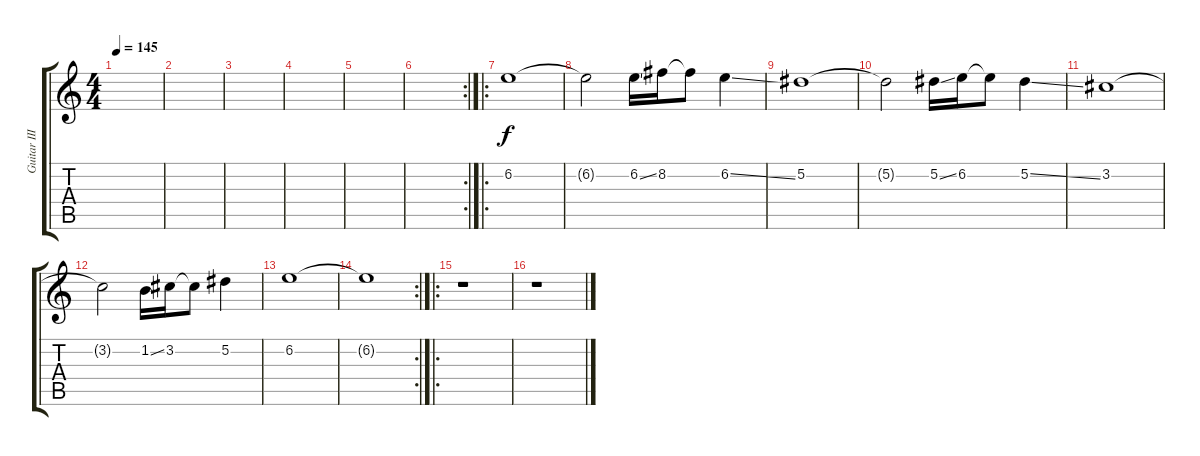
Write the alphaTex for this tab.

\track ("Guitar III (w/ dist.)" "Guitar III") {instrument distortionguitar}
\staff {score tabs}
\tuning (Eb4 Bb3 Gb3 Db3 Ab2 Eb2) {hide}
\ts (4 4)
\tempo 145
\clef g2
\ks c
|
|
|
|
|
\rc 2
|
\ro
6.2.1 |
6.2{t}.2 6.2{ss}.16 8.2.16 8.2{t}.8 6.2{ss}.4 |
5.2.1 |
5.2{t}.2 5.2{ss}.16 6.2.16 6.2{t}.8 5.2{ss}.4 |
3.2.1 |
3.2{t}.2 1.2{ss}.16 3.2.16 3.2{t}.8 5.2.4 |
6.2.1 |
\rc 2
6.2{t}.1 |
\ro
r.1 |
r.1
